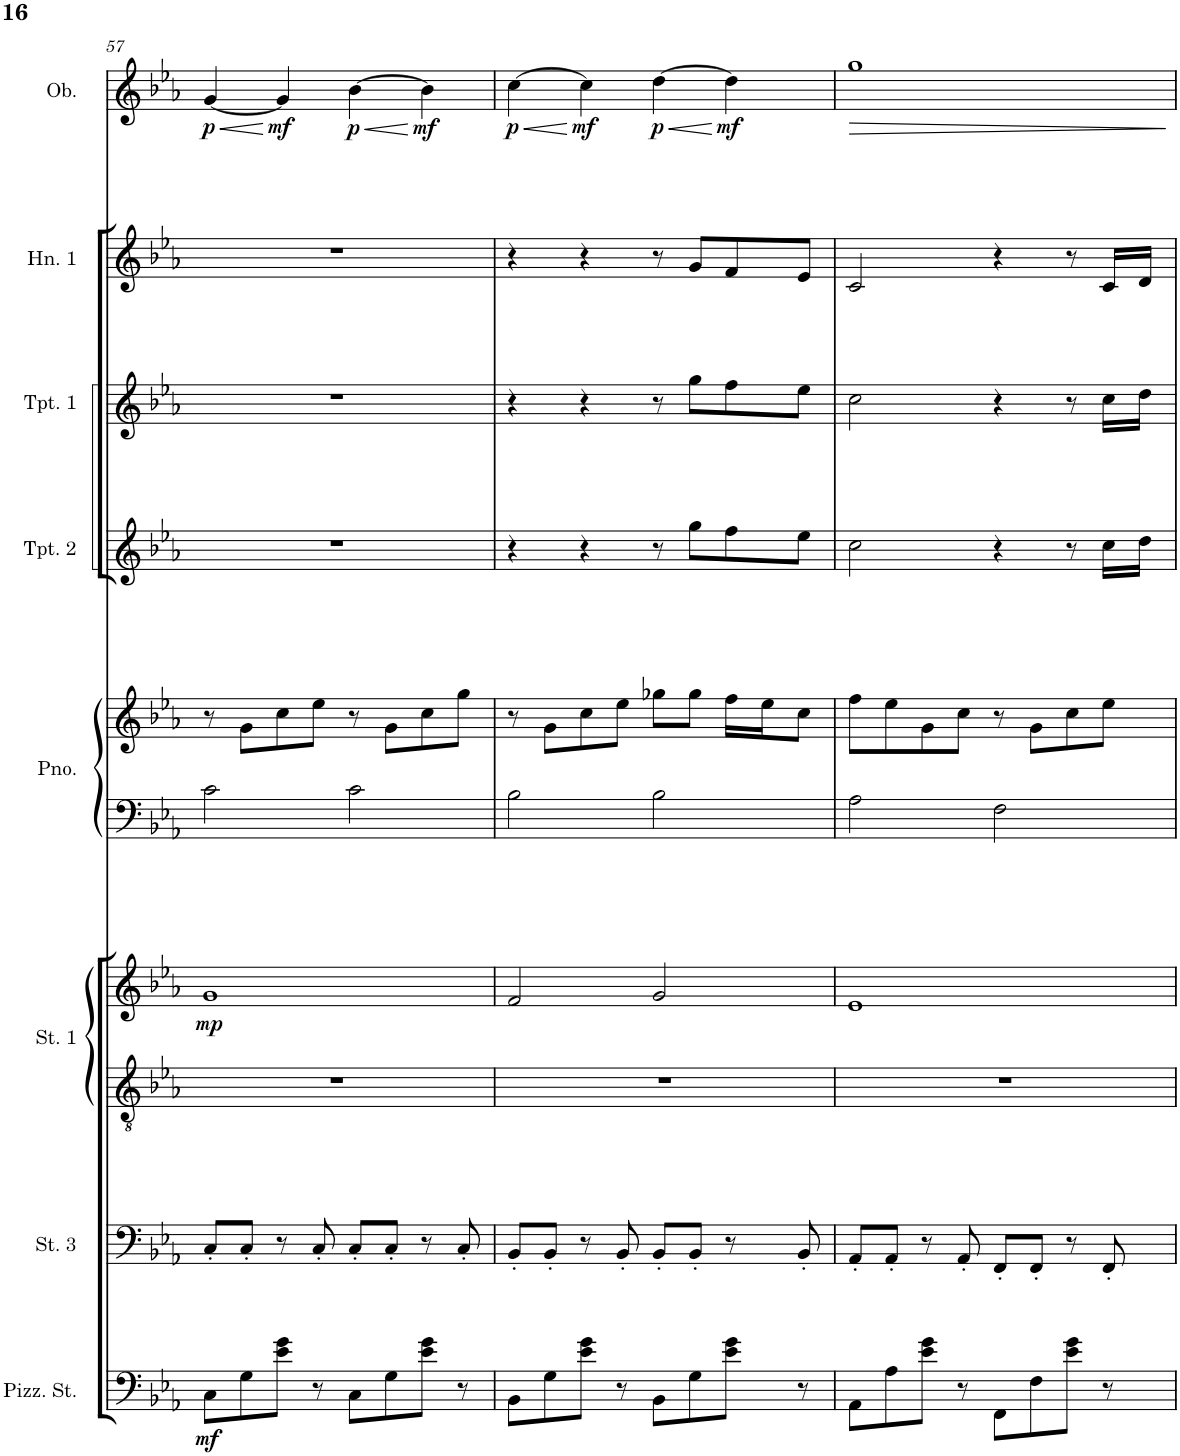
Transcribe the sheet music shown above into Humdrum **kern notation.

**kern	**dynam	**kern	**kern	**dynam	**kern	**kern	**kern	**kern	**kern	**kern	**dynam	**kern
*part9	*part9	*part8	*part7	*part7	*part6	*part6	*part5	*part4	*part3	*part2	*part2	*part1
*staff10	*staff10	*staff9	*staff8	*staff8	*staff7	*staff6	*staff5	*staff4	*staff3	*staff2	*staff2	*staff1
*I"Pizzicato Strings	*	*I"Strings 3	*I"Strings 1	*	*I"Grand Piano	*	*I"Trumpet 2	*I"Trumpet 1	*I"Horn 1	*I"Oboe	*	*I"Beep
*I'Pizz. St.	*	*I'St. 3	*I'St. 1	*	*I'Pno.	*	*I'Tpt. 2	*I'Tpt. 1	*I'Hn. 1	*I'Ob.	*	*I'Beep
!!LO:PB:g=z
*clefF4	*	*clefF4	*clefG2	*	*clefF4	*clefG2	*clefG2	*clefG2	*clefG2	*clefG2	*	*clefG2
*	*	*	*	*	*	*	*Trd1c2	*Trd1c2	*Trd4c7	*	*	*Trd1c2
*k[b-e-a-]	*	*k[b-e-a-]	*k[b-e-a-]	*	*k[b-e-a-]	*k[b-e-a-]	*k[b-e-a-]	*k[b-e-a-]	*k[b-e-a-]	*k[b-e-a-]	*	*k[b-e-a-]
*M4/4	*	*M4/4	*M4/4	*	*M4/4	*M4/4	*M4/4	*M4/4	*M4/4	*M4/4	*	*M4/4
=57	=57	=57	=57	=57	=57	=57	=57	=57	=57	=57	=57	=57
!	!LO:DY:b	!	!	!LO:DY:b	!	!	!	!	!	!	!LO:HP:b	!
!	!	!	!	!	!	!	!	!	!	!	!LO:DY:n=1:b	!
8C\L	mf	8C'/L	1g	mp	2c\	8r	1r	1r	1r	[4g/	< p	1r
8G\	.	8C'/J	.	.	.	8g\L	.	.	.	.	.	.
!	!	!	!	!	!	!	!	!	!	!	!LO:DY:n=2:b	!
8e-\ 8g\J	.	8r	.	.	.	8cc\	.	.	.	4g/]	[ mf	.
8r	.	8C'/	.	.	.	8ee-\J	.	.	.	.	.	.
!	!	!	!	!	!	!	!	!	!	!	!LO:HP:b	!
!	!	!	!	!	!	!	!	!	!	!	!LO:DY:n=3:b	!
8C\L	.	8C'/L	.	.	2c\	8r	.	.	.	[4b-\	< p	.
8G\	.	8C'/J	.	.	.	8g\L	.	.	.	.	.	.
!	!	!	!	!	!	!	!	!	!	!	!LO:DY:n=4:b	!
8e-\ 8g\J	.	8r	.	.	.	8cc\	.	.	.	4b-\]	[ mf	.
8r	.	8C'/	.	.	.	8gg\J	.	.	.	.	.	.
=58	=58	=58	=58	=58	=58	=58	=58	=58	=58	=58	=58	=58
!	!	!	!	!	!	!	!	!	!	!	!LO:HP:b	!
!	!	!	!	!	!	!	!	!	!	!	!LO:DY:n=1:b	!
8BB-\L	.	8BB-'/L	2f/	.	2B-\	8r	4r	4r	4r	[4cc\	< p	1r
8G\	.	8BB-'/J	.	.	.	8g\L	.	.	.	.	.	.
!	!	!	!	!	!	!	!	!	!	!	!LO:DY:n=2:b	!
8e-\ 8g\J	.	8r	.	.	.	8cc\	4r	4r	4r	4cc\]	[ mf	.
8r	.	8BB-'/	.	.	.	8ee-\J	.	.	.	.	.	.
!	!	!	!	!	!	!	!	!	!	!	!LO:HP:b	!
!	!	!	!	!	!	!	!	!	!	!	!LO:DY:n=3:b	!
8BB-\L	.	8BB-'/L	2g/	.	2B-\	8gg-X\L	8r	8r	8r	[4dd\	< p	.
8G\	.	8BB-'/J	.	.	.	8gg-\J	8gg\L	8gg\L	8g/L	.	.	.
!	!	!	!	!	!	!	!	!	!	!	!LO:DY:n=4:b	!
8e-\ 8g\J	.	8r	.	.	.	16ff\LL	8ff\	8ff\	8f/	4dd\]	[ mf	.
.	.	.	.	.	.	16ee-\J	.	.	.	.	.	.
8r	.	8BB-'/	.	.	.	8cc\J	8ee-\J	8ee-\J	8e-/J	.	.	.
=59	=59	=59	=59	=59	=59	=59	=59	=59	=59	=59	=59	=59
!	!	!	!	!	!	!	!	!	!	!	!LO:HP:b	!
8AA-\L	.	8AA-'/L	1e-	.	2A-\	8ff\L	2cc\	2cc\	2c/	1gg	>	1r
8A-\	.	8AA-'/J	.	.	.	8ee-\	.	.	.	.	.	.
8e-\ 8g\J	.	8r	.	.	.	8g\	.	.	.	.	.	.
8r	.	8AA-'/	.	.	.	8cc\J	.	.	.	.	.	.
8FF\L	.	8FF'/L	.	.	2F\	8r	4r	4r	4r	.	.	.
8F\	.	8FF'/J	.	.	.	8g\L	.	.	.	.	.	.
8e-\ 8g\J	.	8r	.	.	.	8cc\	8r	8r	8r	.	.	.
8r	.	8FF'/	.	.	.	8ee-\J	16cc\LL	16cc\LL	16c/LL	.	.	.
.	.	.	.	.	.	.	16dd\JJ	16dd\JJ	16d/JJ	.	.	.
.	.	.	.	.	.	.	.	.	.	.	]	.
=	=	=	=	=	=	=	=	=	=	=	=	=
*-	*-	*-	*-	*-	*-	*-	*-	*-	*-	*-	*-	*-
